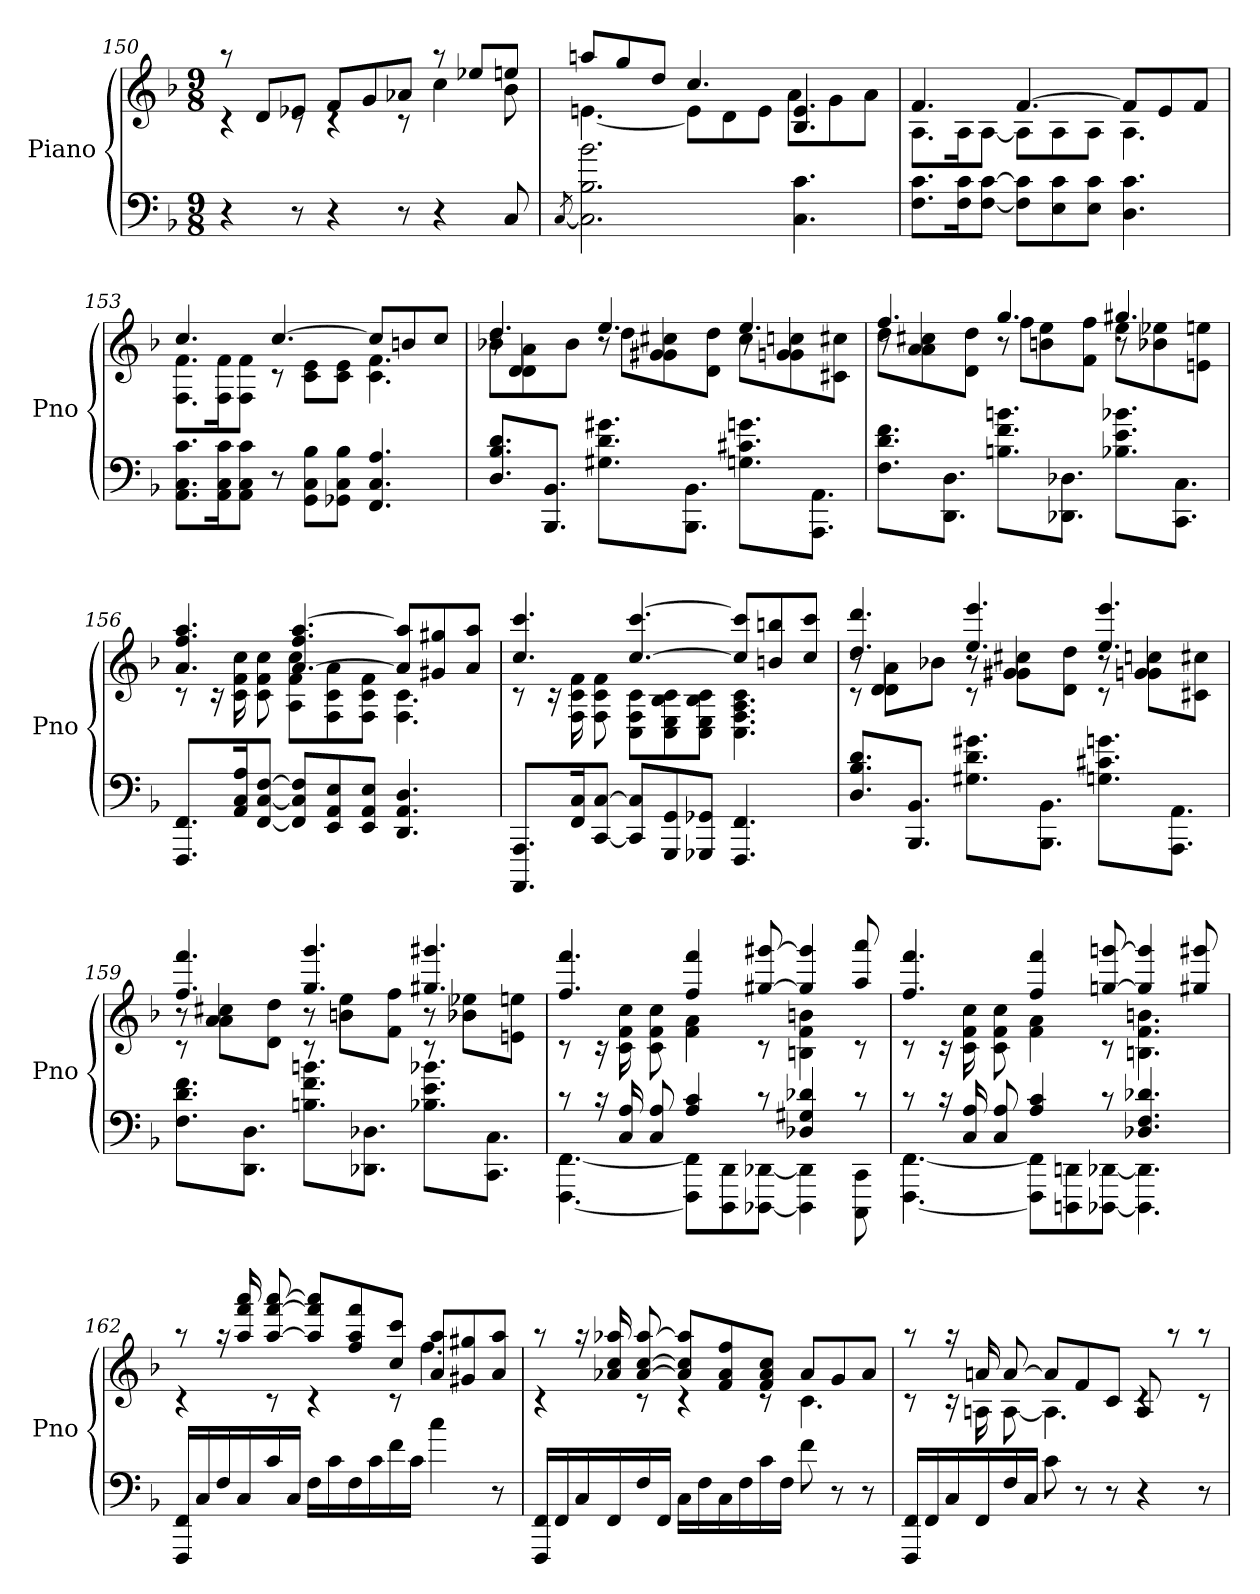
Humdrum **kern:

**kern	**kern
*part1	*part1
*staff2	*staff1
*I"Piano	*
*I'Pno	*
*clefF4	*clefG2
*k[b-]	*k[b-]
*M9/8	*M9/8
=150	=150
*	*^
4r	8raa	4rc
.	8dL	.
8r	8e-XJ	8rc
4r	8fL	4rc
.	8g	.
8r	8a-XJ	8rc
4r	8raa	4cc
.	8ee-XL	.
8C	8eenJ	8b-
=151	=151	=151
[8qC/	.	.
2.C] 2.B- 2.b-	8aanL	[4.en
.	8gg	.
.	8ddJ	.
.	4.cc	8eL]
.	.	8d
.	.	8eJ
4.C 4.c	4.B- 4.e	8aL
.	.	8g
.	.	8aJ
=152	=152	=152
8.F 8.cL	4.f	8.AL
16F 16cK	.	16AK
[8F [8cJ	.	[8AJ
8F] 8c]L	[4.f	8AL]
8E 8c	.	8A
8E 8cJ	.	8AJ
4.D 4.c	8fL]	4.A
.	8e	.
.	8fJ	.
=153	=153	=153
8.AA 8.C 8.cL	4.cc	8.F 8.fL
16AA 16C 16cK	.	16F 16fK
8AA 8C 8cJ	.	8F 8fJ
8r	[4.cc	8rc
8GG 8C 8B-L	.	8c 8eL
8GG-X 8C 8B-J	.	8c 8eJ
4.FF 4.C 4.A	8ccL]	4.c 4.f
.	8bn	.
.	8ccJ	.
=154	=154	=154
*	*	*^
8.D 8.B- 8.dL	4.dd	8b-XL	8r
.	.	8d 8a	4d/
8.BBB- 8.BB-J	.	.	.
.	.	8b-J	.
8.G#X 8.d 8.g#XL	4.ee	8ddL	8r
.	.	8g#X 8cc#X	4g#X/
8.BBB- 8.BB-J	.	.	.
.	.	8d 8ddJ	.
8.Gn 8.c#X 8.gnL	4.ee	8cc#L	8r
.	.	8gn 8ccn	4g/
8.AAA 8.AAJ	.	.	.
.	.	8c#X 8cc#XJ	.
=155	=155	=155	=155
8.F 8.d 8.fL	4.ff	8ddL	8r
.	.	8a 8cc#X	4a/
8.DD 8.DJ	.	.	.
.	.	8d 8ddJ	.
8.Bn 8.f 8.bnL	4.gg	8ffL	8r
.	.	8bn 8ee	4b\
8.DD-X 8.D-XJ	.	.	.
.	.	8f 8ffJ	.
8.B-X 8.e 8.b-XL	4.gg#X	8eeL	8r
.	.	8b-X 8ee-X	4b-X\
8.CC 8.CJ	.	.	.
.	.	8en 8eenJ	.
*	*	*v	*v
=156	=156	=156
8.FFF 8.FFL	4.a 4.ff 4.aa	8rc
.	.	16rc
16AA 16C 16AK	.	16c 16f 16cc
[8FF [8C [8FJ	.	8c 8f 8cc
8FF] 8C] 8F]L	[4.a 4.ff [4.aa	8A 8f 8ccL
8EE 8AA 8E	.	8F 8c 8a
8EE 8AA 8EJ	.	8F 8c 8fJ
4.DD 4.AA 4.D	8a] 8aa]L	4.F 4.c
.	8g#X 8gg#X	.
.	8a 8aaJ	.
=157	=157	=157
8.AAAA 8.AAAL	4.cc 4.ccc	8rc
.	.	16rc
16FF 16CK	.	16F 16c 16f
[8CC [8CJ	.	8F 8c 8f
8CC] 8C]L	[4.cc [4.ccc	8C 8F 8cL
8GGG 8GG	.	8C 8E 8B- 8c
8GGG-X 8GG-XJ	.	8C 8E 8B- 8cJ
4.FFF 4.FF	8cc] 8ccc]L	4.C 4.F 4.A 4.c
.	8bn 8bbn	.
.	8cc 8cccJ	.
=158	=158	=158
*	*	*^
8.D 8.B- 8.dL	4.dd 4.ddd	8rc	8r
.	.	8d 8aL	4d/
8.BBB- 8.BB-J	.	.	.
.	.	8b-XJ	.
8.G#X 8.d 8.g#XL	4.ee 4.eee	8rc	8r
.	.	8g#X 8cc#XL	4g#X/
8.BBB- 8.BB-J	.	.	.
.	.	8d 8ddJ	.
8.Gn 8.c#X 8.gnL	4.ee 4.eee	8rc	8r
.	.	8gn 8ccnL	4g/
8.AAA 8.AAJ	.	.	.
.	.	8c#X 8cc#XJ	.
=159	=159	=159	=159
8.F 8.d 8.fL	4.ff 4.fff	8rc	8r
.	.	8a 8cc#XL	4a/
8.DD 8.DJ	.	.	.
.	.	8d 8ddJ	.
8.Bn 8.f 8.bnL	4.gg 4.ggg	8rc	8r
.	.	8bn 8eeL	4b\
8.DD-X 8.D-XJ	.	.	.
.	.	8f 8ffJ	.
8.B-X 8.e 8.b-XL	4.gg#X 4.ggg#X	8rc	8r
.	.	8b-X 8ee-XL	4b-X\
8.CC 8.CJ	.	.	.
.	.	8en 8eenJ	.
*	*	*v	*v
=160	=160	=160
*^	*	*
8rc	[4.FFF [4.FF	4.ff 4.fff	8rc
16rc	.	.	16rc
16C 16A	.	.	16c 16f 16cc
8C 8A	.	.	8c 8f 8cc
4A 4c	8FFF] 8FF]L	4ff 4fff	4f 4a
.	8DDD 8DD	.	.
8rc	[8DDD-X [8DD-XJ	[8gg#X [8ggg#X	8rc
4D-X 4G#X 4d-X	4DDD-] 4DD-]	4gg#] 4ggg#]	4Bn 4f 4bn
8rc	8CCC 8CC	8aa 8aaa	8rc
=161	=161	=161	=161
8rc	[4.FFF [4.FF	4.ff 4.fff	8rc
16rc	.	.	16rc
16C 16A	.	.	16c 16f 16cc
8C 8A	.	.	8c 8f 8cc
4A 4c	8FFF] 8FF]L	4ff 4fff	4f 4a
.	8DDDn 8DDn	.	.
8rc	[8DDD-X [8DD-XJ	[8ggn [8gggn	8rc
4.D-X 4.F 4.d-X	4.DDD-] 4.DD-]	4gg] 4ggg]	4.Bn 4.f 4.bn
.	.	8gg#X 8ggg#X	.
*v	*v	*	*
=162	=162	=162
16FFF 16FFLL	8raa	4rc
16C	.	.
16F	16raa	.
16C	16aa 16fff 16aaa	.
16c	[8aa [8fff [8aaa	8rc
16CJJ	.	.
16FLL	8aa] 8fff] 8aaa]L	4rc
16c	.	.
16F	8ff 8aa 8fff	.
16c	.	.
16f	8cc 8cccJ	8rc
16cJJ	.	.
4cc	8a 8aaL	4.ff
.	8g#X 8gg#X	.
8r	8a 8aaJ	.
=163	=163	=163
16FFF 16FFLL	8raa	4rc
16FF	.	.
16C	16raa	.
16FF	16a-X 16cc 16aa-X	.
16F	[8a- [8cc [8aa-	8rc
16FFJJ	.	.
16CLL	8a-] 8cc] 8aa-]L	4rc
16F	.	.
16C	8f 8a- 8ff	.
16F	.	.
16c	8f 8a- 8ccJ	8rc
16FJJ	.	.
8f	8a-L	4.c
8r	8g	.
8r	8a-J	.
=164	=164	=164
16FFF 16FFLL	8raa	8rc
16FF	.	.
16C	16raa	16rc
16FF	16an	16An
16F	[8a	[8A
16CJJ	.	.
8c	8aL]	4.A]
8r	8f	.
8r	8cJ	.
4r	8A	4rc
.	8raa	.
8r	8raa	8rc
*	*v	*v
=	=
*-	*-
